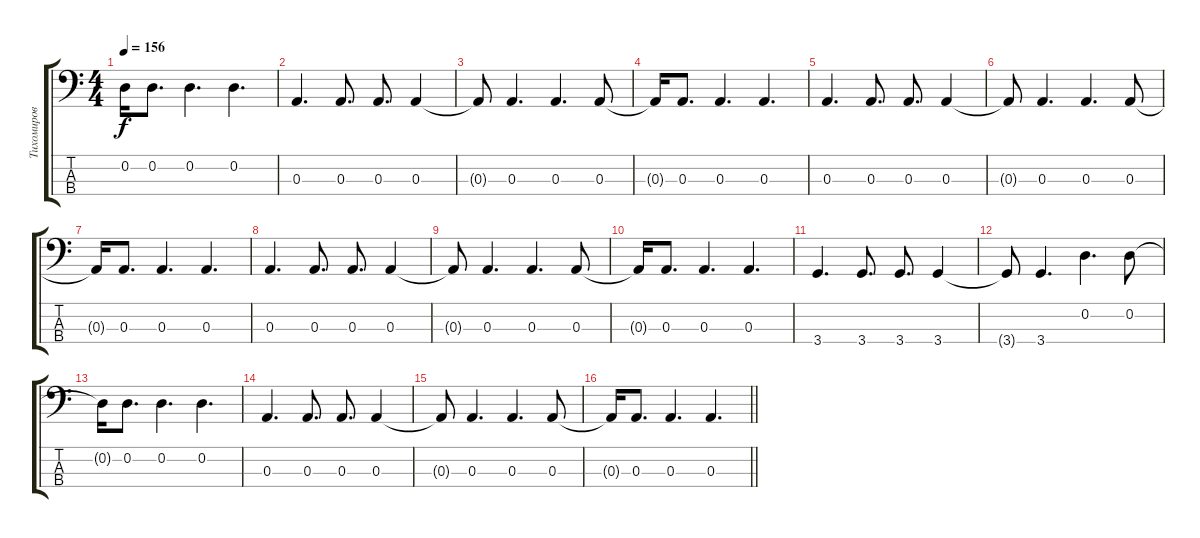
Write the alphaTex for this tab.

\track ("Тихомиров (Бас)" "Тихомиров ") {instrument electricbassfinger}
\staff {score tabs}
\tuning (G2 D2 A1 E1) {hide}
\ts (4 4)
\tempo 156
\clef f4
\ks c
0.2{t}.16{dy f} 0.2.8{d} 0.2.4{d} 0.2.4{d} |
0.3.4{d} 0.3.8{d} 0.3.8{d} 0.3.4 |
0.3{t}.8 0.3.4{d} 0.3.4{d} 0.3.8 |
0.3{t}.16 0.3.8{d} 0.3.4{d} 0.3.4{d} |
0.3.4{d} 0.3.8{d} 0.3.8{d} 0.3.4 |
0.3{t}.8 0.3.4{d} 0.3.4{d} 0.3.8 |
0.3{t}.16 0.3.8{d} 0.3.4{d} 0.3.4{d} |
0.3.4{d} 0.3.8{d} 0.3.8{d} 0.3.4 |
0.3{t}.8 0.3.4{d} 0.3.4{d} 0.3.8 |
0.3{t}.16 0.3.8{d} 0.3.4{d} 0.3.4{d} |
3.4.4{d} 3.4.8{d} 3.4.8{d} 3.4.4 |
3.4{t}.8 3.4.4{d} 0.2.4{d} 0.2.8 |
0.2{t}.16 0.2.8{d} 0.2.4{d} 0.2.4{d} |
0.3.4{d} 0.3.8{d} 0.3.8{d} 0.3.4 |
0.3{t}.8 0.3.4{d} 0.3.4{d} 0.3.8 |
\barLineRight lightlight
0.3{t}.16 0.3.8{d} 0.3.4{d} 0.3.4{d}
